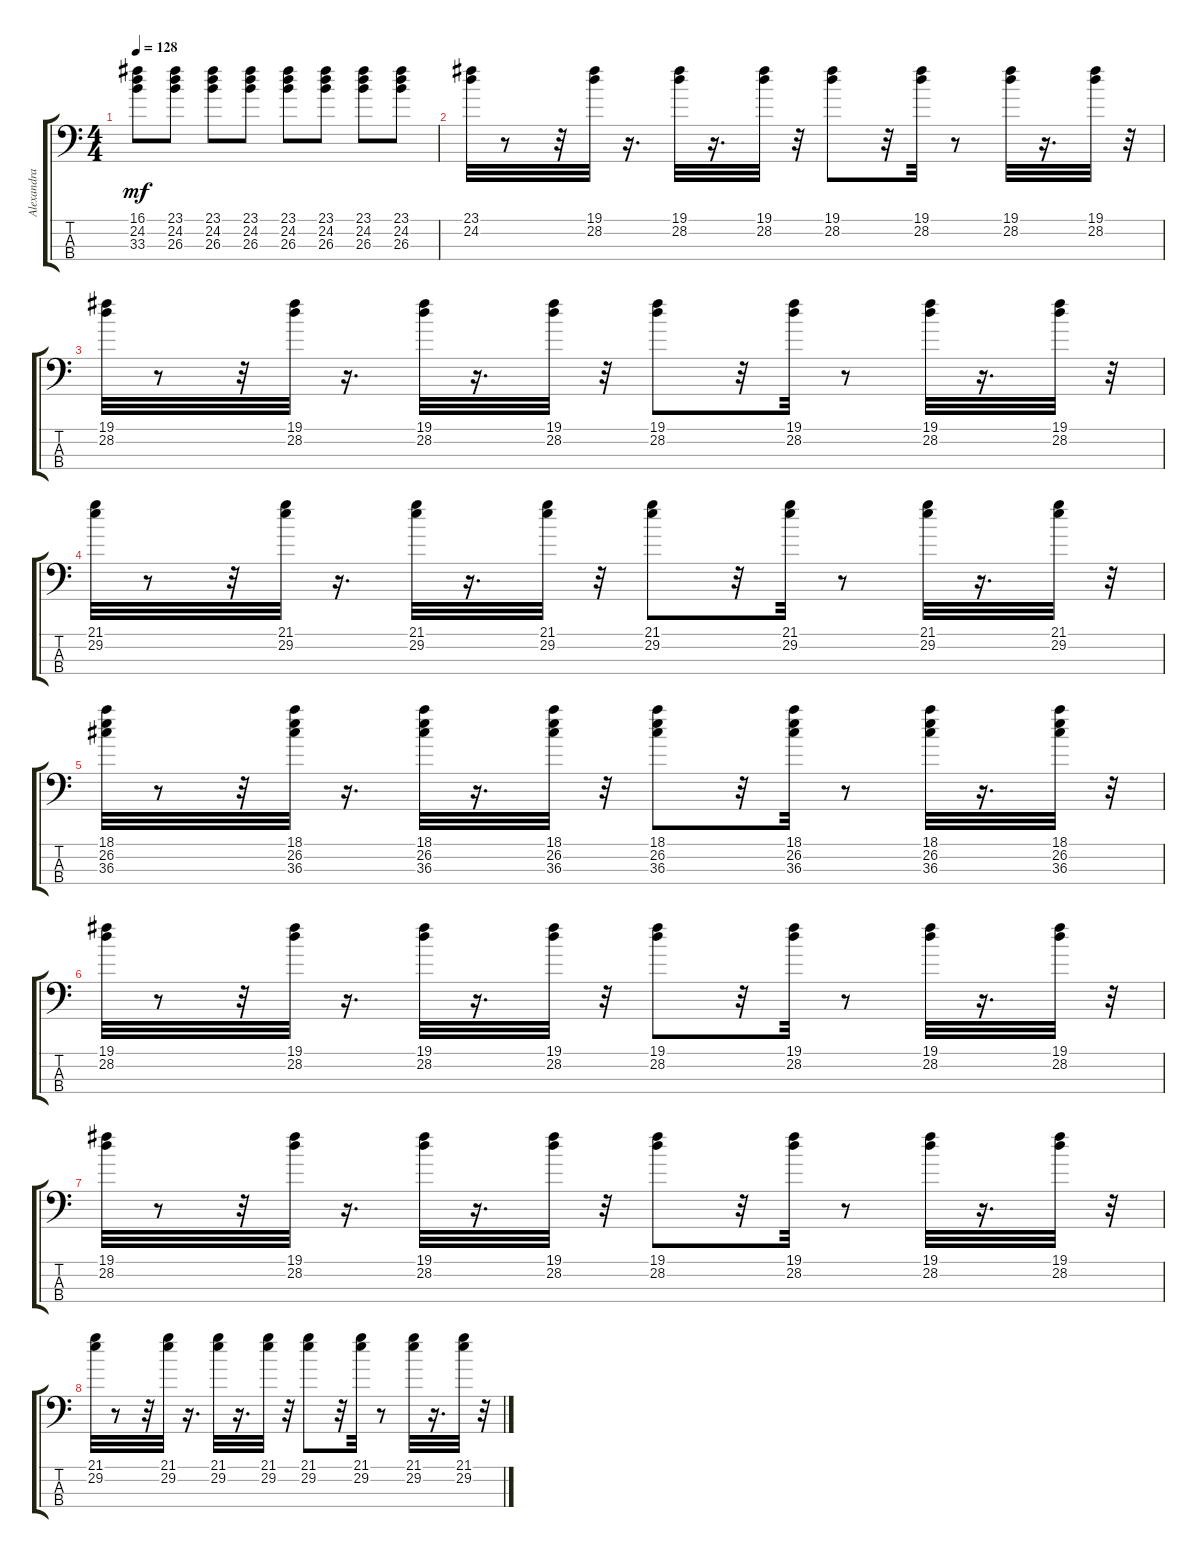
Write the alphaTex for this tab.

\track ("Alexandra Stan - Mr Saxobeat" "Alexandra ") {instrument synthbass1}
\staff {score tabs}
\tuning (G2 D2 A1 E1) {hide}
\ts (4 4)
\tempo 128
\clef f4
\ks c
(16.1 24.2 33.3).8{dy mf} (23.1 24.2 26.3).8 (23.1 24.2 26.3).8 (23.1 24.2 26.3).8 (23.1 24.2 26.3).8 (23.1 24.2 26.3).8 (23.1 24.2 26.3).8 (23.1 24.2 26.3).8 |
(23.1 24.2).32 r.8 r.32 (19.1 28.2).32 r.16{d} (19.1 28.2).32 r.16{d} (19.1 28.2).32 r.32 (19.1 28.2).8 r.32 (19.1 28.2).32 r.8 (19.1 28.2).32 r.16{d} (19.1 28.2).32 r.32 |
(19.1 28.2).32 r.8 r.32 (19.1 28.2).32 r.16{d} (19.1 28.2).32 r.16{d} (19.1 28.2).32 r.32 (19.1 28.2).8 r.32 (19.1 28.2).32 r.8 (19.1 28.2).32 r.16{d} (19.1 28.2).32 r.32 |
(21.1 29.2).32 r.8 r.32 (21.1 29.2).32 r.16{d} (21.1 29.2).32 r.16{d} (21.1 29.2).32 r.32 (21.1 29.2).8 r.32 (21.1 29.2).32 r.8 (21.1 29.2).32 r.16{d} (21.1 29.2).32 r.32 |
(18.1 26.2 36.3).32 r.8 r.32 (18.1 26.2 36.3).32 r.16{d} (18.1 26.2 36.3).32 r.16{d} (18.1 26.2 36.3).32 r.32 (18.1 26.2 36.3).8 r.32 (18.1 26.2 36.3).32 r.8 (18.1 26.2 36.3).32 r.16{d} (18.1 26.2 36.3).32 r.32 |
(19.1 28.2).32 r.8 r.32 (19.1 28.2).32 r.16{d} (19.1 28.2).32 r.16{d} (19.1 28.2).32 r.32 (19.1 28.2).8 r.32 (19.1 28.2).32 r.8 (19.1 28.2).32 r.16{d} (19.1 28.2).32 r.32 |
(19.1 28.2).32 r.8 r.32 (19.1 28.2).32 r.16{d} (19.1 28.2).32 r.16{d} (19.1 28.2).32 r.32 (19.1 28.2).8 r.32 (19.1 28.2).32 r.8 (19.1 28.2).32 r.16{d} (19.1 28.2).32 r.32 |
(21.1 29.2).32 r.8 r.32 (21.1 29.2).32 r.16{d} (21.1 29.2).32 r.16{d} (21.1 29.2).32 r.32 (21.1 29.2).8 r.32 (21.1 29.2).32 r.8 (21.1 29.2).32 r.16{d} (21.1 29.2).32 r.32
